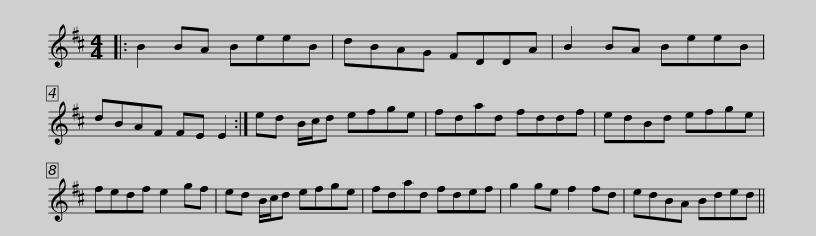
X:1
L:1/8
M:4/4
I:linebreak $
K:D
V:1 treble
V:1
|: B2 BA BeeB | dBAG FDDA | B2 BA BeeB | dBAF FE E2 :| ed B/c/d efge |$ %5
 fdad fddf | edBd efge | fedf e2 gf | ed B/c/d efge | fdad fdef | %10
 g2 ge f2 fd |$ edBA Bded || %12
